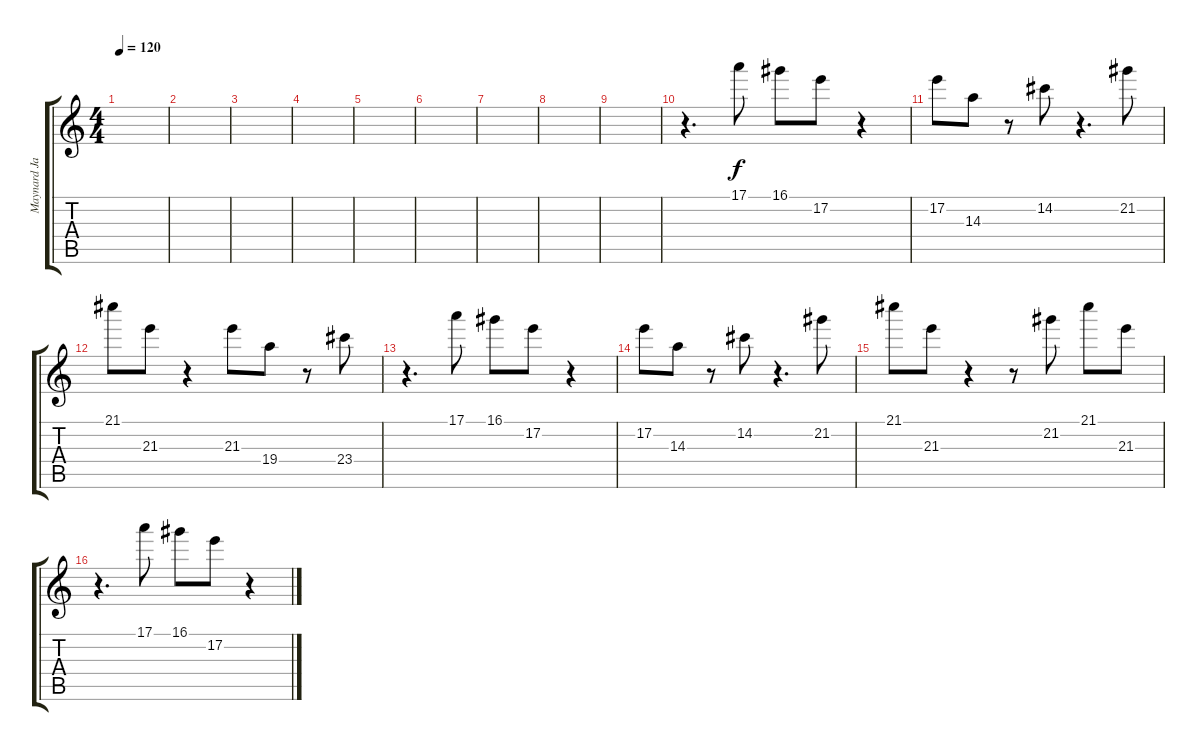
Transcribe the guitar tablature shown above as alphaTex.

\track ("Maynard James Keenan" "Maynard Ja") {instrument overdrivenguitar}
\staff {score tabs}
\tuning (E4 B3 G3 D3 A2 E2) {hide}
\ts (4 4)
\tempo 120
\clef g2
\ks c
|
|
|
|
|
|
|
|
|
r.4{d} 17.1.8 16.1.8 17.2.8 r.4 |
17.2.8 14.3.8 r.8 14.2.8 r.4{d} 21.2.8 |
21.1.8 21.3.8 r.4 21.3.8 19.4.8 r.8 23.4.8 |
r.4{d} 17.1.8 16.1.8 17.2.8 r.4 |
17.2.8 14.3.8 r.8 14.2.8 r.4{d} 21.2.8 |
21.1.8 21.3.8 r.4 r.8 21.2.8 21.1.8 21.3.8 |
r.4{d} 17.1.8 16.1.8 17.2.8 r.4
